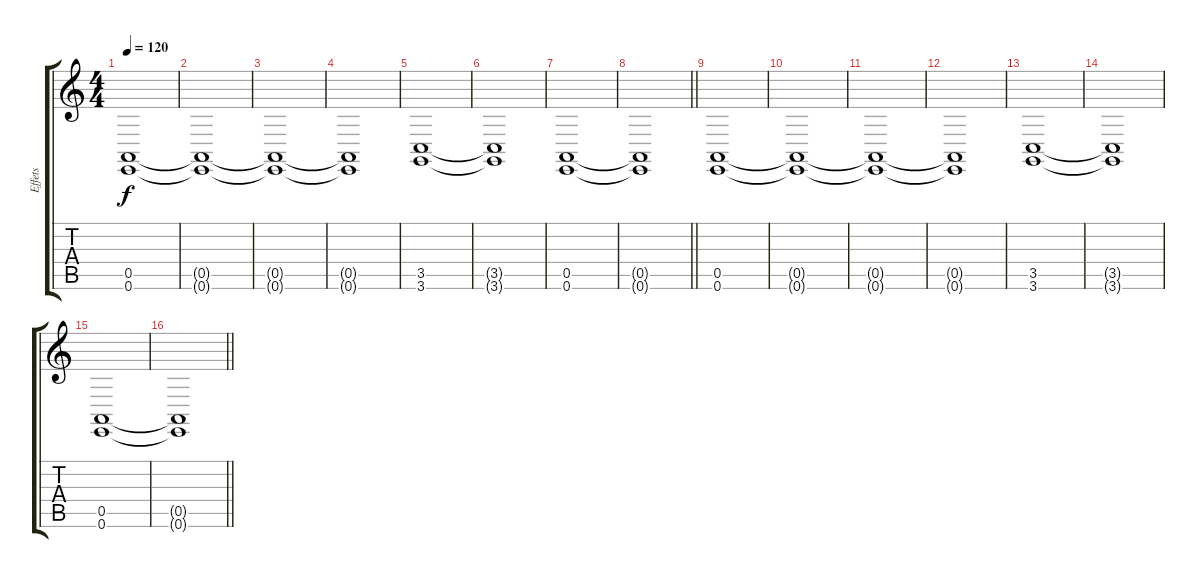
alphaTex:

\track ("Effets" "Effets") {instrument pad4choir}
\staff {score tabs}
\tuning (E4 B3 G3 D3 A2 E2) {hide}
\ts (4 4)
\tempo 120
\clef g2
\ks c
(0.5 0.6).1{dy f} |
(0.5{t} 0.6{t}).1 |
(0.5{t} 0.6{t}).1 |
(0.5{t} 0.6{t}).1 |
(3.5 3.6).1 |
(3.5{t} 3.6{t}).1 |
(0.5 0.6).1 |
\barLineRight lightlight
(0.5{t} 0.6{t}).1 |
(0.5 0.6).1 |
(0.5{t} 0.6{t}).1 |
(0.5{t} 0.6{t}).1 |
(0.5{t} 0.6{t}).1 |
(3.5 3.6).1 |
(3.5{t} 3.6{t}).1 |
(0.5 0.6).1 |
\barLineRight lightlight
(0.5{t} 0.6{t}).1
